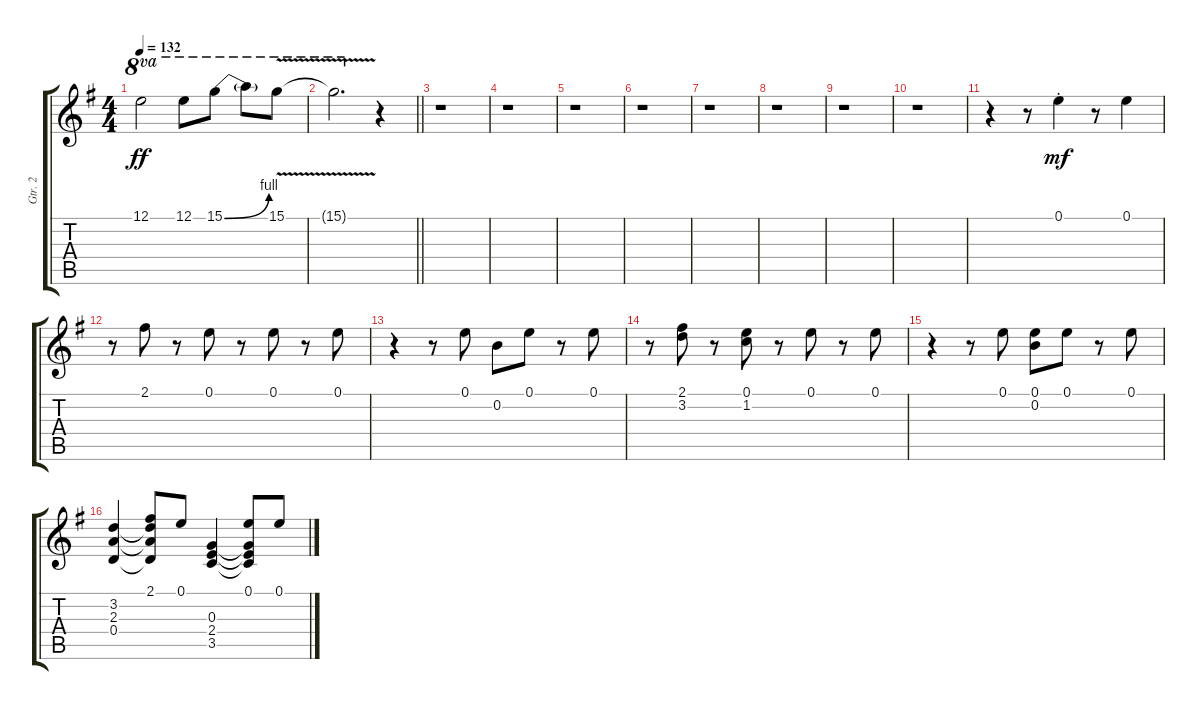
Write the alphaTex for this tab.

\track ("Gtr. 2" "Gtr. 2") {instrument distortionguitar}
\staff {score tabs}
\tuning (E4 B3 G3 D3 A2 E2) {hide}
\ts (4 4)
\tempo 132
\clef g2
\ks g
12.1.2{ot 8va dy ff} 12.1.8{ot 8va} 15.1{be (bend 0 0 60 4)}.8{ot 8va} 15.1{t}.8{ot 8va} 15.1{v}.8{ot 8va} |
\barLineRight lightlight
15.1{v t}.2{d ot 8va} r.4 |
r.1 |
r.1 |
r.1 |
r.1 |
r.1 |
r.1 |
r.1 |
r.1 |
r.4 r.8 0.1{st}.4{dy mf} r.8 0.1.4 |
r.8 2.1.8 r.8 0.1.8 r.8 0.1.8 r.8 0.1.8 |
r.4 r.8 0.1.8 0.2.8 0.1.8 r.8 0.1.8 |
r.8 (2.1 3.2).8 r.8 (0.1 1.2).8 r.8 0.1.8 r.8 0.1.8 |
r.4 r.8 0.1.8 (0.1 0.2).8 0.1.8 r.8 0.1.8 |
(3.2 2.3 0.4).4 (2.1 3.2{t} 2.3{t} 0.4{t}).8 0.1.8 (0.3 2.4 3.5).4 (0.1 0.3{t} 2.4{t} 3.5{t}).8 0.1.8
